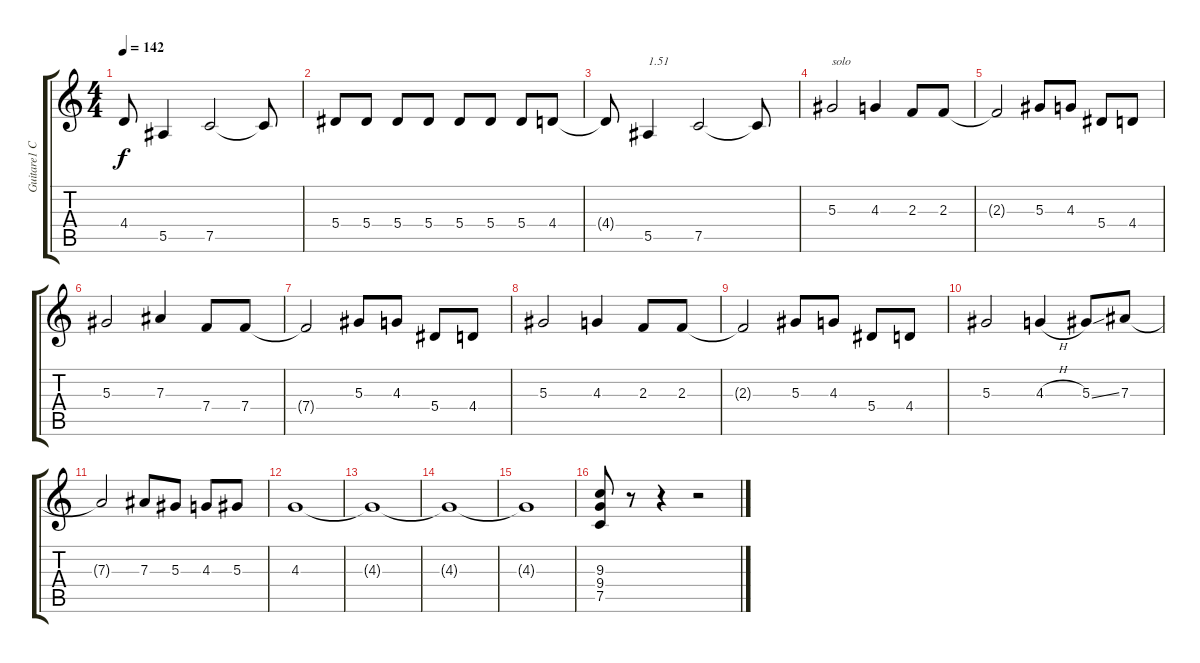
\track ("Guitare1 C 121" "Guitare1 C") {instrument overdrivenguitar}
\staff {score tabs}
\tuning (C4 G3 Eb3 Bb2 F2 C2) {hide}
\ts (4 4)
\tempo 142
\clef g2
\ks c
4.4{t}.8{dy f} 5.5.4 7.5.2 7.5{t}.8 |
5.4.8 5.4.8 5.4.8 5.4.8 5.4.8 5.4.8 5.4.8 4.4.8 |
4.4{t}.8 5.5.4{txt "1.51"} 7.5.2 7.5{t}.8 |
5.3.2{txt "solo"} 4.3.4 2.3.8 2.3.8 |
2.3{t}.2 5.3.8 4.3.8 5.4.8 4.4.8 |
5.3.2 7.3.4 7.4.8 7.4.8 |
7.4{t}.2 5.3.8 4.3.8 5.4.8 4.4.8 |
5.3.2 4.3.4 2.3.8 2.3.8 |
2.3{t}.2 5.3.8 4.3.8 5.4.8 4.4.8 |
5.3.2 4.3{h}.4 5.3{ss}.8 7.3.8 |
7.3{t}.2 7.3.8 5.3.8 4.3.8 5.3.8 |
4.3.1 |
4.3{t}.1 |
4.3{t}.1 |
4.3{t}.1 |
(9.3 9.4 7.5).8 r.8 r.4 r.2
